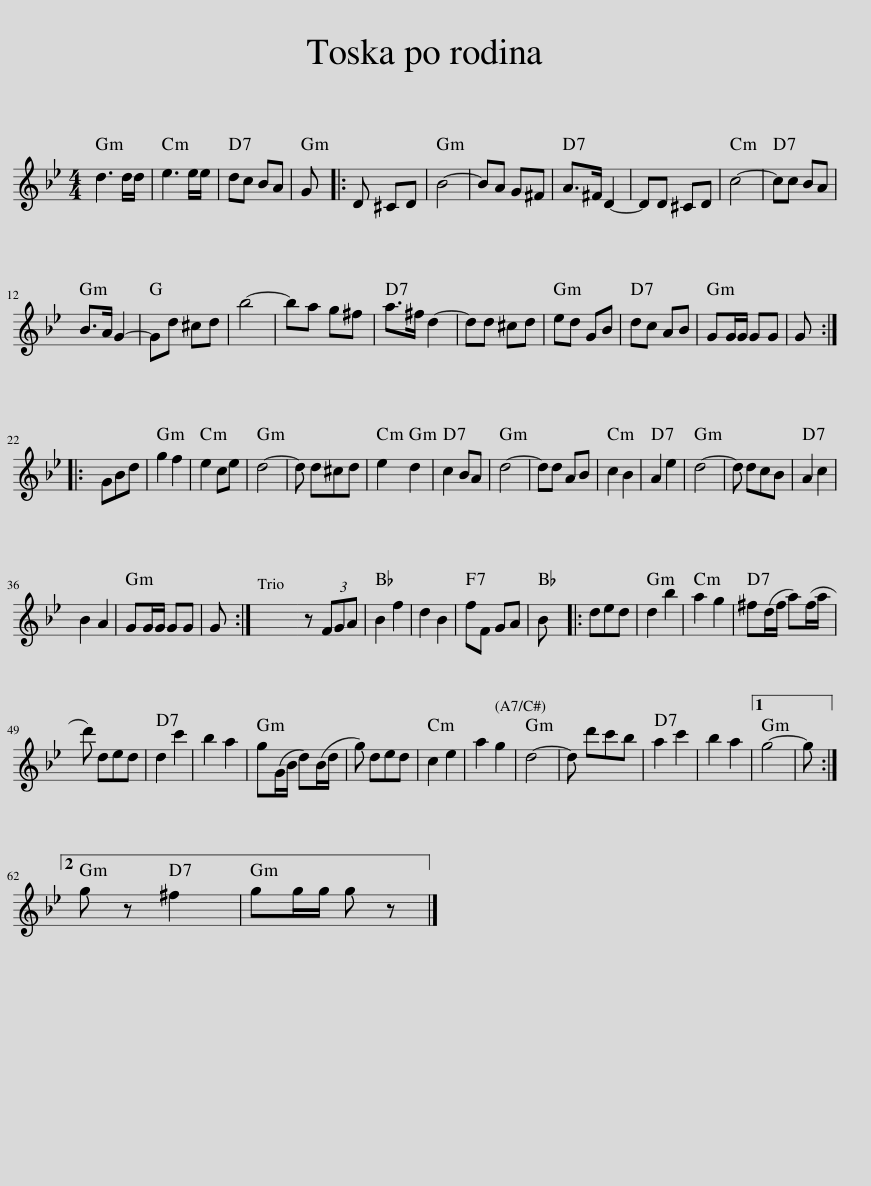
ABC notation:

X:1
L:1/8
M:4/4
I:linebreak $
K:Gmin
V:1 treble
V:1
 d3 d/d/ | e3 e/e/ | dc BA | G |: D ^CD | %5
 B4- | BA G^F | A>^F D2- | DD ^CD | c4- | %10
 cc BA |$ B>A G2- | Gd ^cd | b4- | ba g^f | %15
 a>^f d2- | dd ^cd | ed GB | dc AB | GG/G/ GG | %20
 G ::$ GBd | g2 f2 | e2 ce | d4- | %25
 d d^cd | e2 d2 | c2 BA | d4- | dd AB | %30
 c2 B2 | A2 e2 | d4- | d dcB | A2 c2 |$ %35
 B2 A2 | GG/G/ GG | G :| x8 | z (3FGA | %40
 B2 f2 | d2 B2 | fF GA | B |: ded | %45
 d2 b2 | a2 g2 | ^f(d/f/ a)(f/a/ |$ d') ded | d2 c'2 | %50
 b2 a2 | g(G/B/ d)(B/d/ | g) ded | c2 e2 | a2 g2 | %55
 d4- | d d'c'b | a2 c'2 | b2 a2 |1 g4- | %60
 g :|2$ g z ^f2 | gg/g/ g z |] %63
